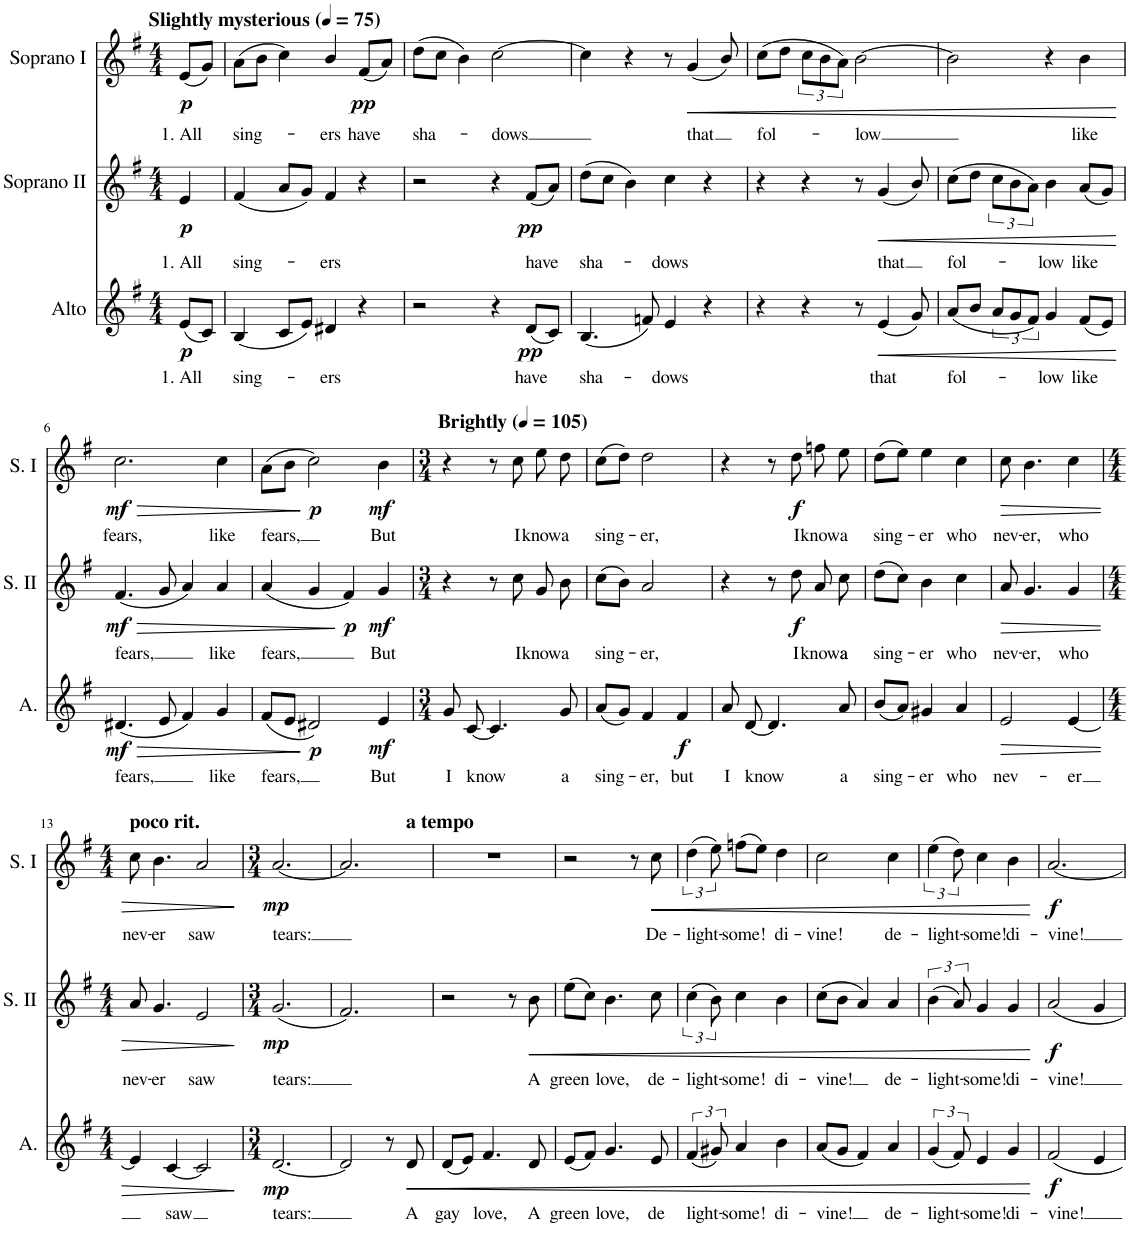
**kern	**text	**dynam	**kern	**text	**dynam	**kern	**text	**dynam
*part3	*part3	*part3	*part2	*part2	*part2	*part1	*part1	*part1
*staff3	*staff3	*staff3	*staff2	*staff2	*staff2	*staff1	*staff1	*staff1
*I"Alto	*	*	*I"Soprano II	*	*	*I"Soprano I	*	*
*I'A.	*	*	*I'S. II	*	*	*I'S. I	*	*
*clefG2	*	*	*clefG2	*	*	*clefG2	*	*
*k[f#]	*	*	*k[f#]	*	*	*k[f#]	*	*
*M4/4	*	*	*M4/4	*	*	*M4/4	*	*
*MM75	*	*	*MM75	*	*	*MM75	*	*
=	=	=	=	=	=	=	=	=
!	!	!	!	!	!	!LO:TX:a:B:t=Slightly mysterious	!	!
!	!LO:LY:b	!LO:DY:b	!	!LO:LY:b	!LO:DY:b	!	!LO:LY:b	!LO:DY:b
(8e/L	1. All	p	4e/	1. All	p	(8e/L	1. All	p
8c/J)	.	.	.	.	.	8g/J)	.	.
=1	=1	=1	=1	=1	=1	=1	=1	=1
!	!LO:LY:b	!	!	!LO:LY:b	!	!	!LO:LY:b	!
(4B/	sing-	.	(4f#/	sing-	.	(8a\L	sing-	.
.	.	.	.	.	.	8b\J	.	.
8c/L	.	.	8a/L	.	.	4cc\)	.	.
8e/J)	.	.	8g/J)	.	.	.	.	.
!	!LO:LY:b	!	!	!LO:LY:b	!	!	!LO:LY:b	!
4d#X/	-ers	.	4f#/	ers	.	4b/	-ers	.
!	!	!	!	!	!	!	!LO:LY:b	!LO:DY:b
4r	.	.	4r	.	.	(8f#/L	have	pp
.	.	.	.	.	.	8a/J)	.	.
=2	=2	=2	=2	=2	=2	=2	=2	=2
!	!	!	!	!	!	!	!LO:LY:b	!
2r	.	.	2r	.	.	(8dd\L	sha-	.
.	.	.	.	.	.	8cc\J	.	.
.	.	.	.	.	.	4b\)	.	.
!	!	!	!	!	!	!	!LO:LY:b	!
4r	.	.	4r	.	.	[2cc\	-dows	.
!	!LO:LY:b	!LO:DY:b	!	!LO:LY:b	!LO:DY:b	!	!	!
(8d/L	have	pp	(8f#/L	have	pp	.	.	.
8c/J)	.	.	8a/J)	.	.	.	.	.
=3	=3	=3	=3	=3	=3	=3	=3	=3
!	!LO:LY:b	!	!	!LO:LY:b	!	!	!	!
(4.B/	sha-	.	(8dd\L	sha-	.	4cc\]	.	.
.	.	.	8cc\J	.	.	.	.	.
.	.	.	4b\)	.	.	4r	.	.
8fn/)	.	.	.	.	.	.	.	.
!	!LO:LY:b	!	!	!LO:LY:b	!	!	!	!
4e/	-dows	.	4cc\	-dows	.	8r	.	.
!	!	!	!	!	!	!	!LO:LY:b	!LO:HP:b
.	.	.	.	.	.	(4g/	that	<
4r	.	.	4r	.	.	.	.	.
.	.	.	.	.	.	8b/)	.	.
=4	=4	=4	=4	=4	=4	=4	=4	=4
!	!	!	!	!	!	!	!LO:LY:b	!
4r	.	.	4r	.	.	(8cc\L	fol-	.
.	.	.	.	.	.	8dd\J	.	.
4r	.	.	4r	.	.	12cc\L	.	.
.	.	.	.	.	.	12b\	.	.
.	.	.	.	.	.	12a\J)	.	.
!	!	!	!	!	!	!	!LO:LY:b	!
8r	.	.	8r	.	.	[2b\	-low	.
!	!LO:LY:b	!LO:HP:b	!	!LO:LY:b	!LO:HP:b	!	!	!
(4e/	that	<	(4g/	that	<	.	.	.
8g/)	.	.	8b/)	.	.	.	.	.
=5	=5	=5	=5	=5	=5	=5	=5	=5
!	!LO:LY:b	!	!	!LO:LY:b	!	!	!	!
(8a/L	fol-	.	(8cc\L	fol-	.	2b\]	.	.
8b/J	.	.	8dd\J	.	.	.	.	.
12a/L	.	.	12cc\L	.	.	.	.	.
12g/	.	.	12b\	.	.	.	.	.
12f#/J)	.	.	12a\J)	.	.	.	.	.
!	!LO:LY:b	!	!	!LO:LY:b	!	!	!	!
4g/	-low	.	4b\	-low	.	4r	.	.
!	!LO:LY:b	!	!	!LO:LY:b	!	!	!LO:LY:b	!
(8f#/L	like	.	(8a/L	like	.	4b\	like	.
8e/J)	.	.	8g/J)	.	.	.	.	.
.	.	[	.	.	[	.	.	[
!!LO:LB:g=z
=6	=6	=6	=6	=6	=6	=6	=6	=6
!	!LO:LY:b	!LO:HP:b	!	!LO:LY:b	!LO:HP:b	!	!LO:LY:b	!LO:HP:b
!	!	!LO:DY:n=1:b	!	!	!LO:DY:n=1:b	!	!	!LO:DY:n=1:b
(4.d#X/	fears,	> mf	(4.f#/	fears,	> mf	2.cc\	fears,	> mf
8e/	.	.	8g/	.	.	.	.	.
4f#/)	.	.	4a/)	.	.	.	.	.
!	!LO:LY:b	!	!	!LO:LY:b	!	!	!LO:LY:b	!
4g/	like	.	4a/	like	.	4cc\	like	.
=7	=7	=7	=7	=7	=7	=7	=7	=7
!	!LO:LY:b	!	!	!LO:LY:b	!	!	!LO:LY:b	!
(8f#/L	fears,	.	(4a/	fears,	.	(8a\L	fears,	.
8e/J	.	.	.	.	.	8b\J	.	.
!	!	!LO:DY:n=1:b	!	!	!	!	!	!LO:DY:n=1:b
2d#X/)	.	] p	4g/	.	.	2cc\)	.	] p
!	!	!	!	!	!LO:DY:n=1:b	!	!	!
.	.	.	4f#/)	.	] p	.	.	.
*	*	*	*	*	*	*MM105	*	*
!	!	!	!	!	!	!LO:TX:a:B:t=Brightly (	!	!
!	!	!	!	!	!	!LO:TX:a:B:t=)	!	!
!	!LO:LY:b	!LO:DY:n=2:b	!	!LO:LY:b	!LO:DY:n=2:b	!	!LO:LY:b	!LO:DY:n=2:b
4e/	But	mf	4g/	But	mf	4b\	But	mf
=8	=8	=8	=8	=8	=8	=8	=8	=8
*M3/4	*	*	*M3/4	*	*	*M3/4	*	*
!	!LO:LY:b	!	!	!	!	!	!	!
8g/	I	.	4r	.	.	4r	.	.
!	!LO:LY:b	!	!	!	!	!	!	!
[8c/	know	.	.	.	.	.	.	.
4.c/]	.	.	8r	.	.	8r	.	.
!	!	!	!	!LO:LY:b	!	!	!LO:LY:b	!
.	.	.	8cc\	I	.	8cc\	I	.
!	!	!	!	!LO:LY:b	!	!	!LO:LY:b	!
.	.	.	8g/	know	.	8ee\	know	.
!	!LO:LY:b	!	!	!LO:LY:b	!	!	!LO:LY:b	!
8g/	a	.	8b\	a	.	8dd\	a	.
=9	=9	=9	=9	=9	=9	=9	=9	=9
!	!LO:LY:b	!	!	!LO:LY:b	!	!	!LO:LY:b	!
(8a/L	sing-	.	(8cc\L	sing-	.	(8cc\L	sing-	.
8g/J)	.	.	8b\J)	.	.	8dd\J)	.	.
!	!LO:LY:b	!	!	!LO:LY:b	!	!	!LO:LY:b	!
4f#/	-er,	.	2a/	-er,	.	2dd\	-er,	.
!	!LO:LY:b	!LO:DY:b	!	!	!	!	!	!
4f#/	but	f	.	.	.	.	.	.
=10	=10	=10	=10	=10	=10	=10	=10	=10
!	!LO:LY:b	!	!	!	!	!	!	!
8a/	I	.	4r	.	.	4r	.	.
!	!LO:LY:b	!	!	!	!	!	!	!
[8d/	know	.	.	.	.	.	.	.
4.d/]	.	.	8r	.	.	8r	.	.
!	!	!	!	!LO:LY:b	!LO:DY:b	!	!LO:LY:b	!LO:DY:b
.	.	.	8dd\	I	f	8dd\	I	f
!	!	!	!	!LO:LY:b	!	!	!LO:LY:b	!
.	.	.	8a/	know	.	8ffn\	know	.
!	!LO:LY:b	!	!	!LO:LY:b	!	!	!LO:LY:b	!
8a/	a	.	8cc\	a	.	8ee\	a	.
=11	=11	=11	=11	=11	=11	=11	=11	=11
!	!LO:LY:b	!	!	!LO:LY:b	!	!	!LO:LY:b	!
(8b/L	sing-	.	(8dd\L	sing-	.	(8dd\L	sing-	.
8a/J)	.	.	8cc\J)	.	.	8ee\J)	.	.
!	!LO:LY:b	!	!	!LO:LY:b	!	!	!LO:LY:b	!
4g#X/	-er	.	4b\	-er	.	4ee\	-er	.
!	!LO:LY:b	!	!	!LO:LY:b	!	!	!LO:LY:b	!
4a/	who	.	4cc\	who	.	4cc\	who	.
=12	=12	=12	=12	=12	=12	=12	=12	=12
!	!LO:LY:b	!LO:HP:b	!	!LO:LY:b	!LO:HP:b	!	!LO:LY:b	!LO:HP:b
2e/	nev-	>	8a/	nev-	>	8cc\	nev-	>
!	!	!	!	!LO:LY:b	!	!	!LO:LY:b	!
.	.	.	4.g/	-er,	.	4.b\	-er,	.
!	!LO:LY:b	!	!	!LO:LY:b	!	!	!LO:LY:b	!
[4e/	-er	.	4g/	who	.	4cc\	who	.
!!LO:LB:g=z
=13	=13	=13	=13	=13	=13	=13	=13	=13
*M4/4	*	*	*M4/4	*	*	*M4/4	*	*
!	!	!	!	!	!	!LO:TX:a:B:t=poco rit.	!	!
!	!	!	!	!LO:LY:b	!	!	!LO:LY:b	!
4e/]	.	.	8a/	nev-	.	8cc\	nev-	.
!	!	!	!	!LO:LY:b	!	!	!LO:LY:b	!
.	.	.	4.g/	-er	.	4.b\	-er	.
!	!LO:LY:b	!	!	!	!	!	!	!
[4c/	saw	.	.	.	.	.	.	.
!	!	!	!	!LO:LY:b	!	!	!LO:LY:b	!
2c/]	.	.	2e/	saw	.	2a/	saw	.
.	.	]	.	.	]	.	.	]
=14	=14	=14	=14	=14	=14	=14	=14	=14
*M3/4	*	*	*M3/4	*	*	*M3/4	*	*
!	!LO:LY:b	!LO:DY:b	!	!LO:LY:b	!LO:DY:b	!	!LO:LY:b	!LO:DY:b
[2.d/	tears:	mp	(2.g/	tears:	mp	[2.a/	tears:	mp
=15	=15	=15	=15	=15	=15	=15	=15	=15
*	*	*	*	*	*	*^	*	*
2d/]	.	.	2.f#/)	.	.	2.a/]	2ryy	.	.
8r	.	.	.	.	.	.	8ryy	.	.
!	!	!	!	!	!	!	!LO:TX:a:B:t=a tempo	!	!
!	!LO:LY:b	!LO:HP:b	!	!	!	!	!	!	!
8d/	A	<	.	.	.	.	8ryy	.	.
=16	=16	=16	=16	=16	=16	=16	=16	=16	=16
!	!LO:LY:b	!	!	!	!	!	!	!	!
*	*	*	*	*	*	*v	*v	*	*
(8d/L	gay	.	2r	.	.	2.r	.	.
8e/J)	.	.	.	.	.	.	.	.
!	!LO:LY:b	!	!	!	!	!	!	!
4.f#/	love,	.	.	.	.	.	.	.
.	.	.	8r	.	.	.	.	.
!	!LO:LY:b	!	!	!LO:LY:b	!LO:HP:b	!	!	!
8d/	A	.	8b\	A	<	.	.	.
=17	=17	=17	=17	=17	=17	=17	=17	=17
!	!LO:LY:b	!	!	!LO:LY:b	!	!	!	!
(8e/L	green	.	(8ee\L	green	.	2r	.	.
8f#/J)	.	.	8cc\J)	.	.	.	.	.
!	!LO:LY:b	!	!	!LO:LY:b	!	!	!	!
4.g/	love,	.	4.b\	love,	.	.	.	.
.	.	.	.	.	.	8r	.	.
!	!LO:LY:b	!	!	!LO:LY:b	!	!	!LO:LY:b	!LO:HP:b
8e/	de	.	8cc\	de-	.	8cc\	De-	<
=18	=18	=18	=18	=18	=18	=18	=18	=18
!	!LO:LY:b	!	!	!LO:LY:b	!	!	!LO:LY:b	!
(6f#/	light-	.	(6cc\	light-	.	(6dd\	-light-	.
12g#X/)	.	.	12b\)	.	.	12ee\)	.	.
!	!LO:LY:b	!	!	!LO:LY:b	!	!	!LO:LY:b	!
4a/	-some!	.	4cc\	-some!	.	(8ffn\L	-some!	.
.	.	.	.	.	.	8ee\J)	.	.
!	!LO:LY:b	!	!	!LO:LY:b	!	!	!LO:LY:b	!
4b\	di-	.	4b\	di-	.	4dd\	di-	.
=19	=19	=19	=19	=19	=19	=19	=19	=19
!	!LO:LY:b	!	!	!LO:LY:b	!	!	!LO:LY:b	!
(8a/L	-vine!	.	(8cc\L	-vine!	.	2cc\	-vine!	.
8g/J	.	.	8b\J	.	.	.	.	.
4f#/)	.	.	4a/)	.	.	.	.	.
!	!LO:LY:b	!	!	!LO:LY:b	!	!	!LO:LY:b	!
4a/	de-	.	4a/	de-	.	4cc\	de-	.
=20	=20	=20	=20	=20	=20	=20	=20	=20
!	!LO:LY:b	!	!	!LO:LY:b	!	!	!LO:LY:b	!
(6g/	-light-	.	(6b\	-light-	.	(6ee\	-light-	.
12f#/)	.	.	12a/)	.	.	12dd\)	.	.
!	!LO:LY:b	!	!	!LO:LY:b	!	!	!LO:LY:b	!
4e/	-some!	.	4g/	-some!	.	4cc\	-some!	.
!	!LO:LY:b	!	!	!LO:LY:b	!	!	!LO:LY:b	!
4g/	di-	.	4g/	di-	.	4b\	di-	.
.	.	[	.	.	[	.	.	[
=21	=21	=21	=21	=21	=21	=21	=21	=21
!	!LO:LY:b	!LO:DY:b	!	!LO:LY:b	!LO:DY:b	!	!LO:LY:b	!LO:DY:b
2f#/	-vine!	f	2a/	-vine!	f	[2.a/	-vine!	f
4e/	.	.	4g/	.	.	.	.	.
=	=	=	=	=	=	=	=	=
*-	*-	*-	*-	*-	*-	*-	*-	*-
